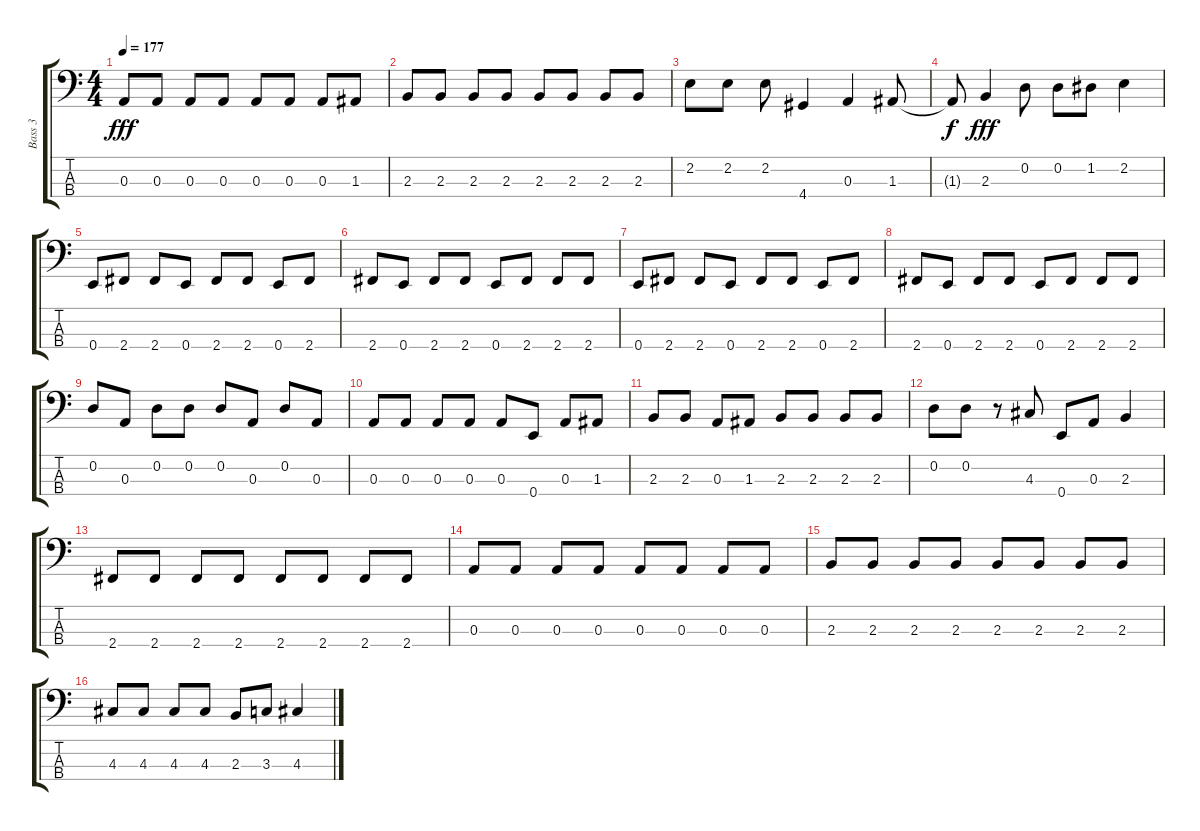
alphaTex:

\track ("Bass 3" "Bass 3") {instrument slapbass1}
\staff {score tabs}
\tuning (G2 D2 A1 E1) {hide}
\ts (4 4)
\tempo 177
\clef f4
\ks c
0.3.8{dy fff} 0.3.8 0.3.8 0.3.8 0.3.8 0.3.8 0.3.8 1.3.8 |
2.3.8 2.3.8 2.3.8 2.3.8 2.3.8 2.3.8 2.3.8 2.3.8 |
2.2.8 2.2.8 2.2.8 4.4.4 0.3.4 1.3.8 |
1.3{t}.8{dy f} 2.3.4{dy fff} 0.2.8 0.2.8 1.2.8 2.2.4 |
0.4.8 2.4.8 2.4.8 0.4.8 2.4.8 2.4.8 0.4.8 2.4.8 |
2.4.8 0.4.8 2.4.8 2.4.8 0.4.8 2.4.8 2.4.8 2.4.8 |
0.4.8 2.4.8 2.4.8 0.4.8 2.4.8 2.4.8 0.4.8 2.4.8 |
2.4.8 0.4.8 2.4.8 2.4.8 0.4.8 2.4.8 2.4.8 2.4.8 |
0.2.8 0.3.8 0.2.8 0.2.8 0.2.8 0.3.8 0.2.8 0.3.8 |
0.3.8 0.3.8 0.3.8 0.3.8 0.3.8 0.4.8 0.3.8 1.3.8 |
2.3.8 2.3.8 0.3.8 1.3.8 2.3.8 2.3.8 2.3.8 2.3.8 |
0.2.8 0.2.8 r.8 4.3.8 0.4.8 0.3.8 2.3.4 |
2.4.8 2.4.8 2.4.8 2.4.8 2.4.8 2.4.8 2.4.8 2.4.8 |
0.3.8 0.3.8 0.3.8 0.3.8 0.3.8 0.3.8 0.3.8 0.3.8 |
2.3.8 2.3.8 2.3.8 2.3.8 2.3.8 2.3.8 2.3.8 2.3.8 |
4.3.8 4.3.8 4.3.8 4.3.8 2.3.8 3.3.8 4.3.4
